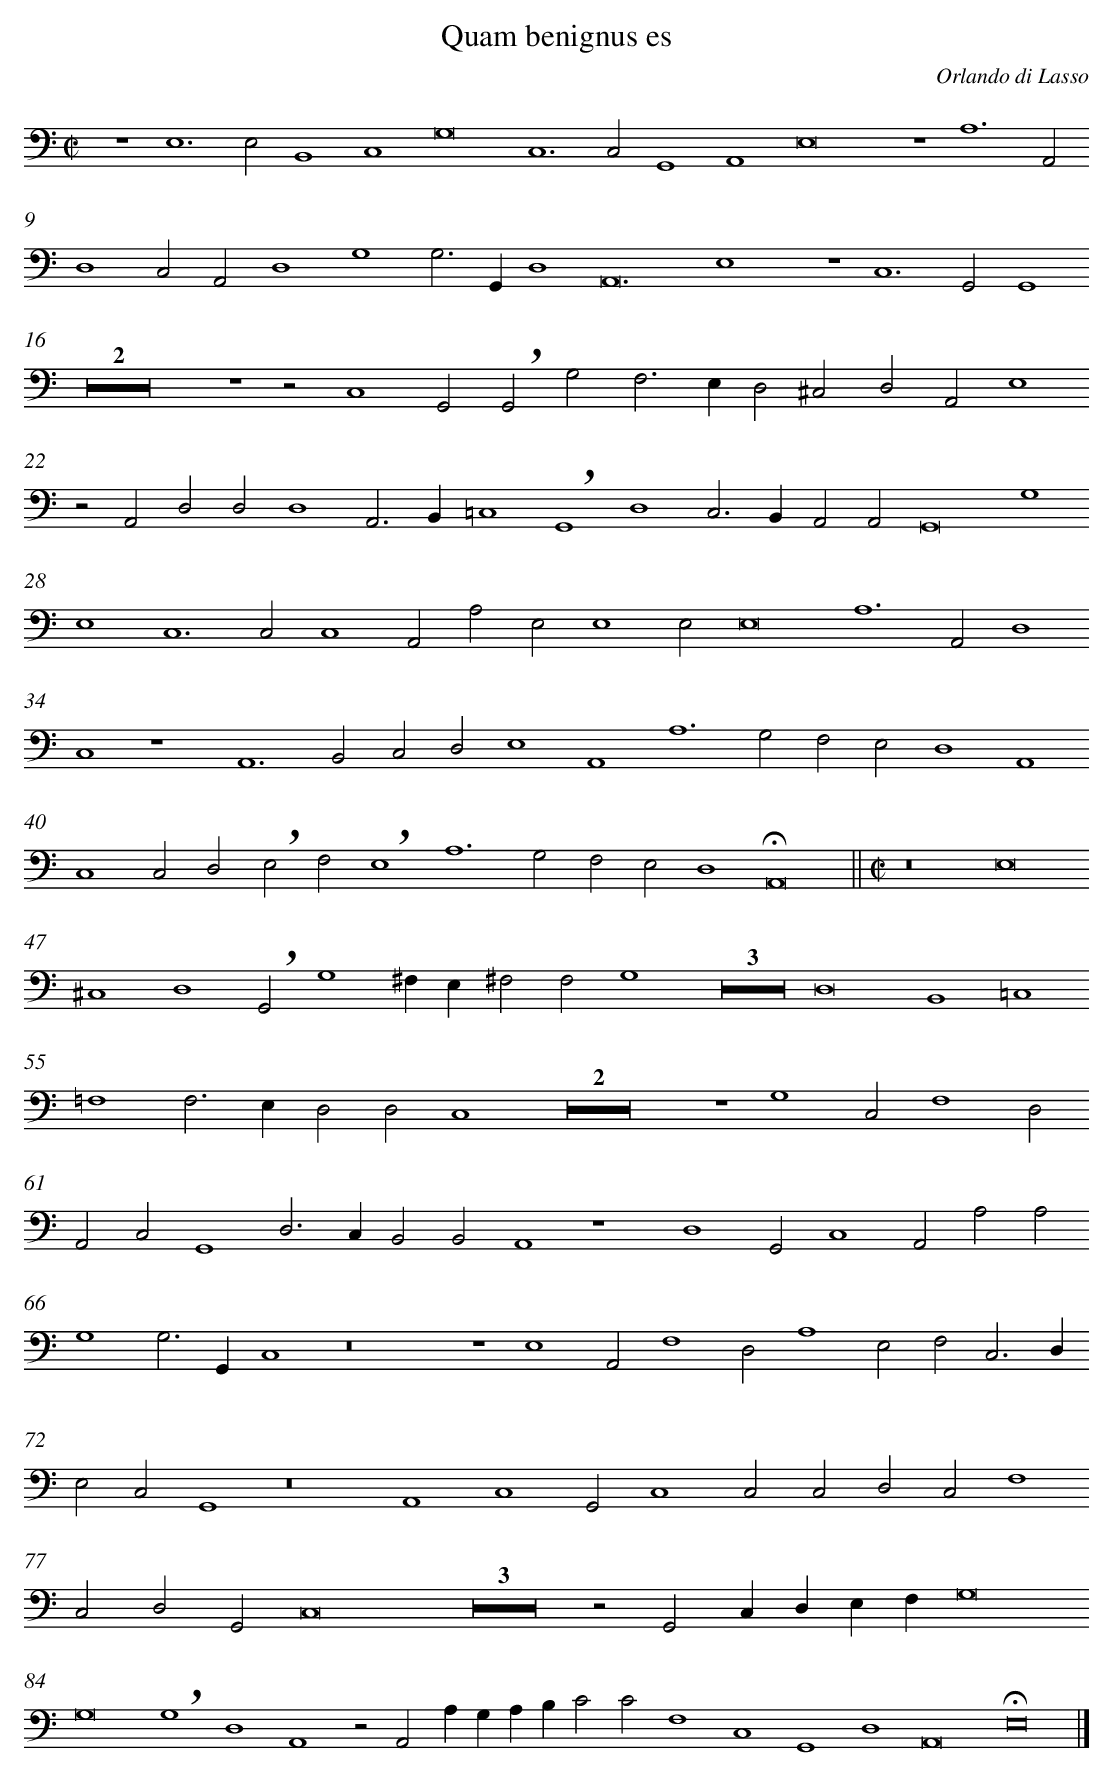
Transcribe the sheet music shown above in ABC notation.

X:1
T: Quam benignus es
C: Orlando di Lasso
L: 1/4
M: C|
K: C clef=bass
z4E,6 [|]
E,2B,,4 [|]
C,4G,8 [|]
C,6 [|]
C,2G,,4 [|]
A,,4E,8 [|]
z4 [|]
A,6A,,2 [|]
D,4C,2A,,2 [|]
D,4G,4 [|]
G,2>G,,2D,4 [|]
A,,12 [|]
E,4 [|]
z4C,6 [|]
G,,2G,,4 [|]
Z2 [|]
z4z2C,4 [|]
G,,2!breath!G,,2G,2 [|]
F,2>E,2D,2^C,2 [|]
D,2A,,2E,4 [|]
z2A,,2D,2D,2 [|]
D,4A,,3B,, [|]
=C,4!breath!G,,4 [|]
D,4C,3B,, [|]
A,,2A,,2G,,8 [|]
G,4 [|]
E,4C,6 [|]
C,2C,4 [|]
A,,2A,2E,2E,4 [|]
E,2E,8 [|]
A,6 [|]
A,,2D,4 [|]
C,4z4 [|]
A,,6B,,2 [|]
C,2D,2E,4 [|]
A,,4A,6 [|]
G,2F,2E,2 [|]
D,4A,,4 [|]
C,4C,2D,2 [|]
!breath!E,2F,2!breath!E,4 [|]
A,6G,2 [|]
F,2E,2D,4 [|]
!fermata!A,,8 ||
[M:C|]z8 [|]
E,8 [|]
^C,4D,4 [|]
!breath!G,,2G,4^F,E, [|]
^F,2F,2G,4 [|]
Z3 [|]
D,8 [|]
B,,4=C,4 [|]
=F,4F,3E, [|]
D,2D,2C,4 [|]
Z2 [|]
z4G,4 [|]
C,2F,4D,2 [|]
A,,2C,2G,,4 [|]
D,2>C,2B,,2B,,2 [|]
A,,4z4 [|]
D,4G,,2C,4 [|]
A,,2A,2A,2 [|]
G,4G,3G,, [|]
C,4z8 [|]
z4 [|]
E,4A,,2F,4 [|]
D,2A,4 [|]
E,2F,2C,3D, [|]
E,2C,2G,,4 [|]
z8 [|]
A,,4C,4 [|]
G,,2C,4C,2 [|]
C,2D,2C,2F,4 [|]
C,2D,2G,,2 [|]
C,8 [|]
Z3 [|]
z2G,,2C,D,E,F, [|]
G,8 [|]
G,8 [|]
!breath!G,4D,4 [|]
A,,4z2A,,2 [|]
A,G,A,B,C2C2 [|]
F,4C,4 [|]
G,,4D,4 [|]
A,,8 [|]
!fermata!E,8 |]
